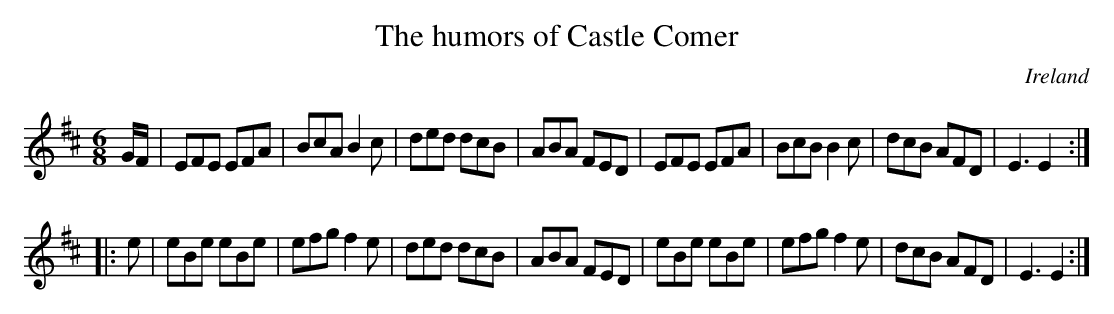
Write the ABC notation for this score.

X:1
T:The humors of Castle Comer
O:Ireland
M:6/8
L:1/8
K:Edor
G/F/|EFE EFA|BcA B2c|ded dcB|ABA FED|EFE EFA|BcB B2c|dcB AFD|E3 E2:|
|:e|eBe eBe|efg f2e|ded dcB|ABA FED|eBe eBe|efg f2e|dcB AFD|E3E2:|
